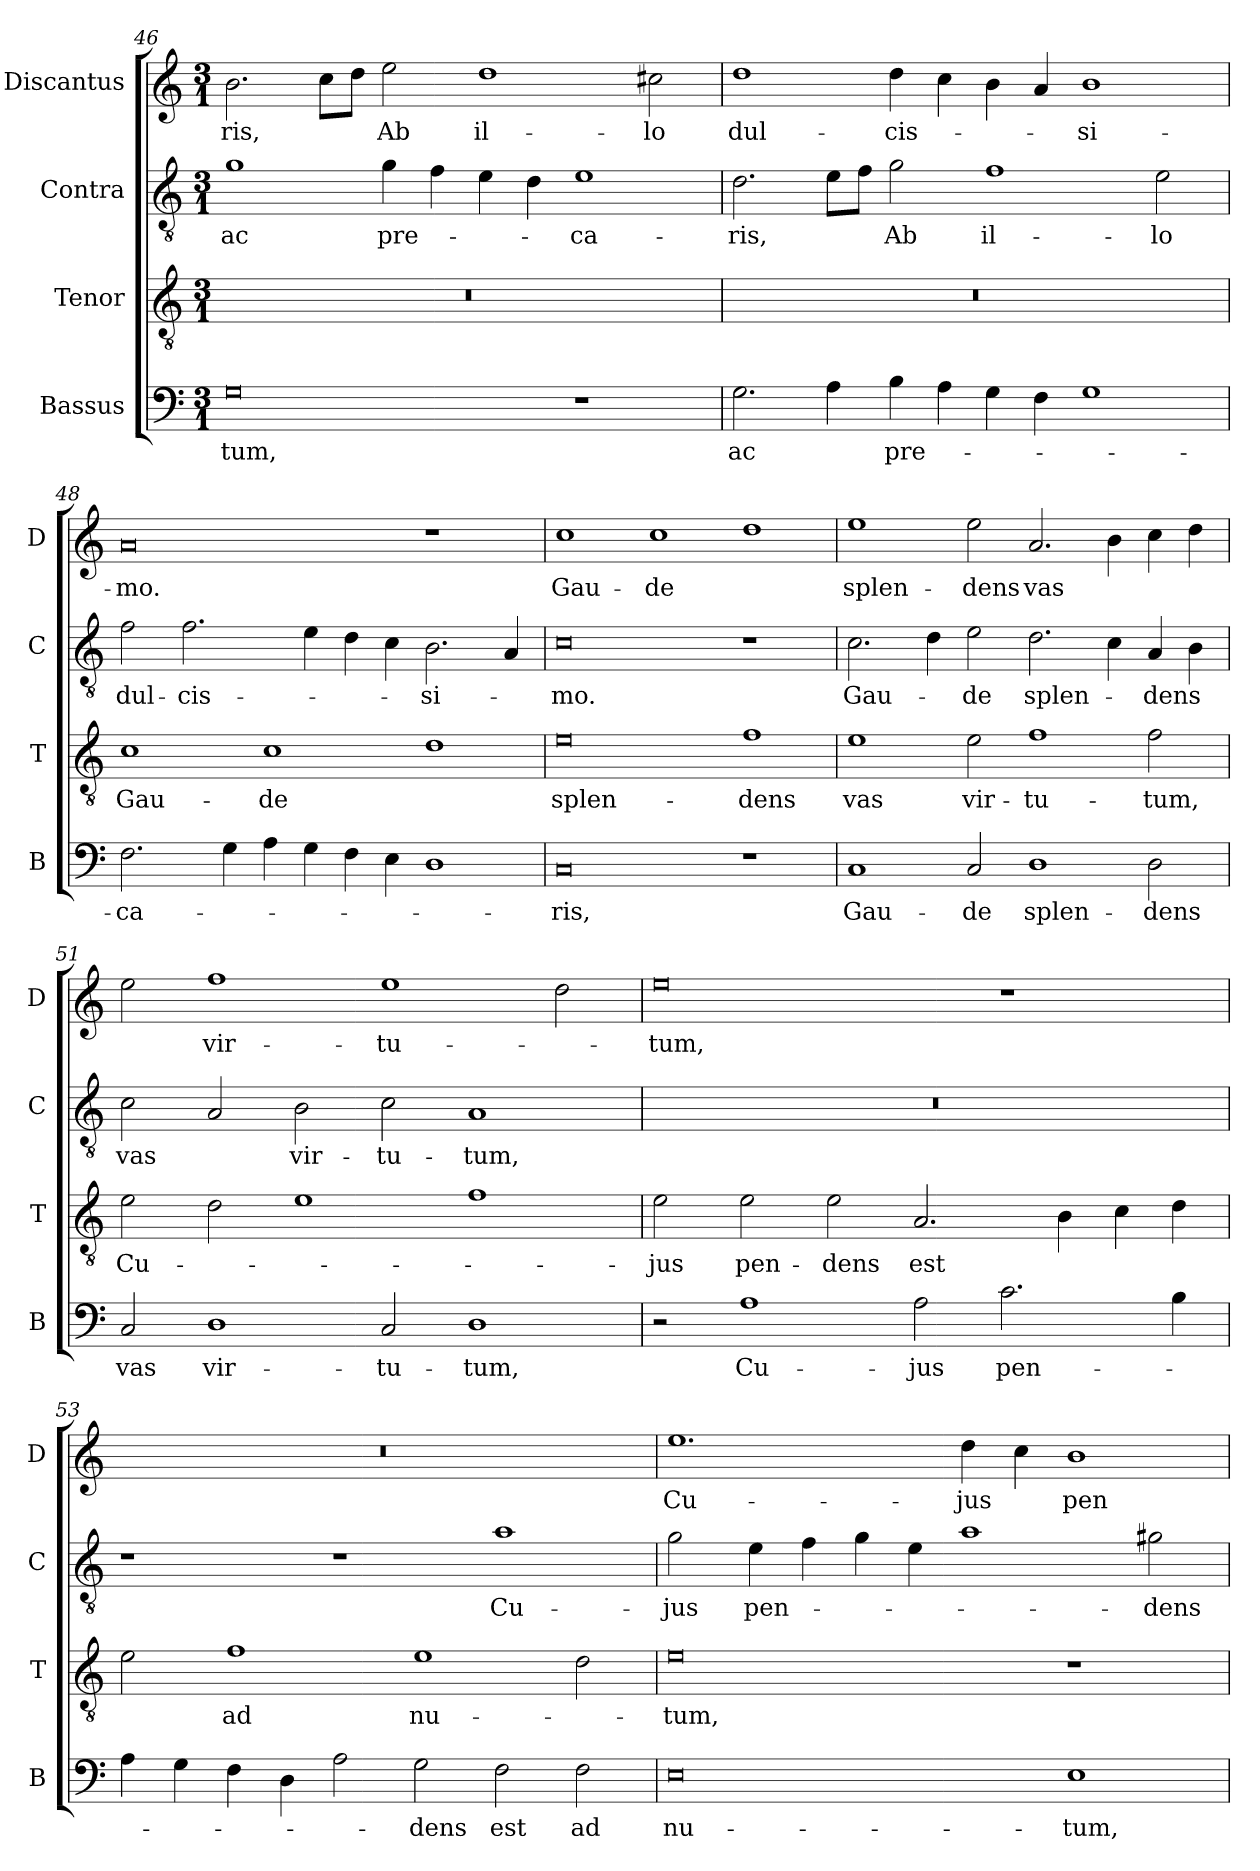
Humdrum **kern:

**kern	**text	**kern	**text	**kern	**text	**kern	**text
*part4	*part4	*part3	*part3	*part2	*part2	*part1	*part1
*staff4	*staff4	*staff3	*staff3	*staff2	*staff2	*staff1	*staff1
*I"Bassus	*	*I"Tenor	*	*I"Contra	*	*I"Discantus	*
*I'B	*	*I'T	*	*I'C	*	*I'D	*
*clefF4	*	*clefGv2	*	*clefGv2	*	*clefG2	*
*k[]	*	*k[]	*	*k[]	*	*k[]	*
*M3/1	*	*M3/1	*	*M3/1	*	*M3/1	*
=46	=46	=46	=46	=46	=46	=46	=46
0G	-tum,	0.r	.	1g	ac	2.b\	-ris,
.	.	.	.	.	.	8cc\L	.
.	.	.	.	.	.	8dd\J	.
.	.	.	.	4g\	pre-	2ee\	Ab
.	.	.	.	4f\	.	.	.
.	.	.	.	4e\	.	1dd	il-
.	.	.	.	4d\	.	.	.
1r	.	.	.	1e	-ca-	.	.
.	.	.	.	.	.	2cc#X\	-lo
=47	=47	=47	=47	=47	=47	=47	=47
2.G\	ac	0.r	.	2.d\	-ris,	1dd	dul-
4A\	.	.	.	8e\L	.	.	.
.	.	.	.	8f\J	.	.	.
4B\	pre-	.	.	2g\	Ab	4dd\	-cis-
4A\	.	.	.	.	.	4cc\	.
4G\	.	.	.	1f	il-	4b\	.
4F\	.	.	.	.	.	4a/	.
1G	.	.	.	.	.	1b	-si-
.	.	.	.	2e\	-lo	.	.
=48	=48	=48	=48	=48	=48	=48	=48
2.F\	-ca-	1c	Gau-	2f\	dul-	0a	-mo.
.	.	.	.	2.f\	-cis-	.	.
4G\	.	.	.	.	.	.	.
4A\	.	1c	-de	.	.	.	.
4G\	.	.	.	4e\	.	.	.
4F\	.	.	.	4d\	.	.	.
4E\	.	.	.	4c\	.	.	.
1D	.	1d	.	2.B\	-si-	1r	.
.	.	.	.	4A/	.	.	.
=49	=49	=49	=49	=49	=49	=49	=49
0C	-ris,	0e	splen-	0c	-mo.	1cc	Gau-
.	.	.	.	.	.	1cc	-de
1r	.	1f	-dens	1r	.	1dd	.
=50	=50	=50	=50	=50	=50	=50	=50
1C	Gau-	1e	vas	2.c\	Gau-	1ee	splen-
.	.	.	.	4d\	.	.	.
2C/	-de	2e\	vir-	2e\	-de	2ee\	-dens
1D	splen-	1f	-tu-	2.d\	splen-	2.a/	vas
.	.	.	.	4c\	.	4b\	.
2D\	-dens	2f\	-tum,	4A/	-dens	4cc\	.
.	.	.	.	4B\	.	4dd\	.
=51	=51	=51	=51	=51	=51	=51	=51
2C/	vas	2e\	Cu-	2c\	vas	2ee\	.
1D	vir-	2d\	.	2A/	.	1ff	vir-
.	.	1e	.	2B\	vir-	.	.
2C/	-tu-	.	.	2c\	-tu-	1ee	-tu-
1D	-tum,	1f	.	1A	-tum,	.	.
.	.	.	.	.	.	2dd\	.
=52	=52	=52	=52	=52	=52	=52	=52
2r	.	2e\	-jus	0.r	.	0ee	-tum,
1A	Cu-	2e\	pen-	.	.	.	.
.	.	2e\	-dens	.	.	.	.
2A\	-jus	2.A/	est	.	.	.	.
2.c\	pen-	.	.	.	.	1r	.
.	.	4B\	.	.	.	.	.
.	.	4c\	.	.	.	.	.
4B\	.	4d\	.	.	.	.	.
=53	=53	=53	=53	=53	=53	=53	=53
4A\	.	2e\	.	1r	.	0.r	.
4G\	.	.	.	.	.	.	.
4F\	.	1f	ad	.	.	.	.
4D\	.	.	.	.	.	.	.
2A\	.	.	.	1r	.	.	.
2G\	-dens	1e	nu-	.	.	.	.
2F\	est	.	.	1a	Cu-	.	.
2F\	ad	2d\	.	.	.	.	.
=54	=54	=54	=54	=54	=54	=54	=54
0E	nu-	0e	-tum,	2g\	-jus	1.ee	Cu-
.	.	.	.	4e\	pen-	.	.
.	.	.	.	4f\	.	.	.
.	.	.	.	4g\	.	.	.
.	.	.	.	4e\	.	.	.
.	.	.	.	1a	.	4dd\	-jus
.	.	.	.	.	.	4cc\	.
1E	-tum,	1r	.	.	.	1b	pen-
.	.	.	.	2g#X\	-dens	.	.
=	=	=	=	=	=	=	=
*-	*-	*-	*-	*-	*-	*-	*-
